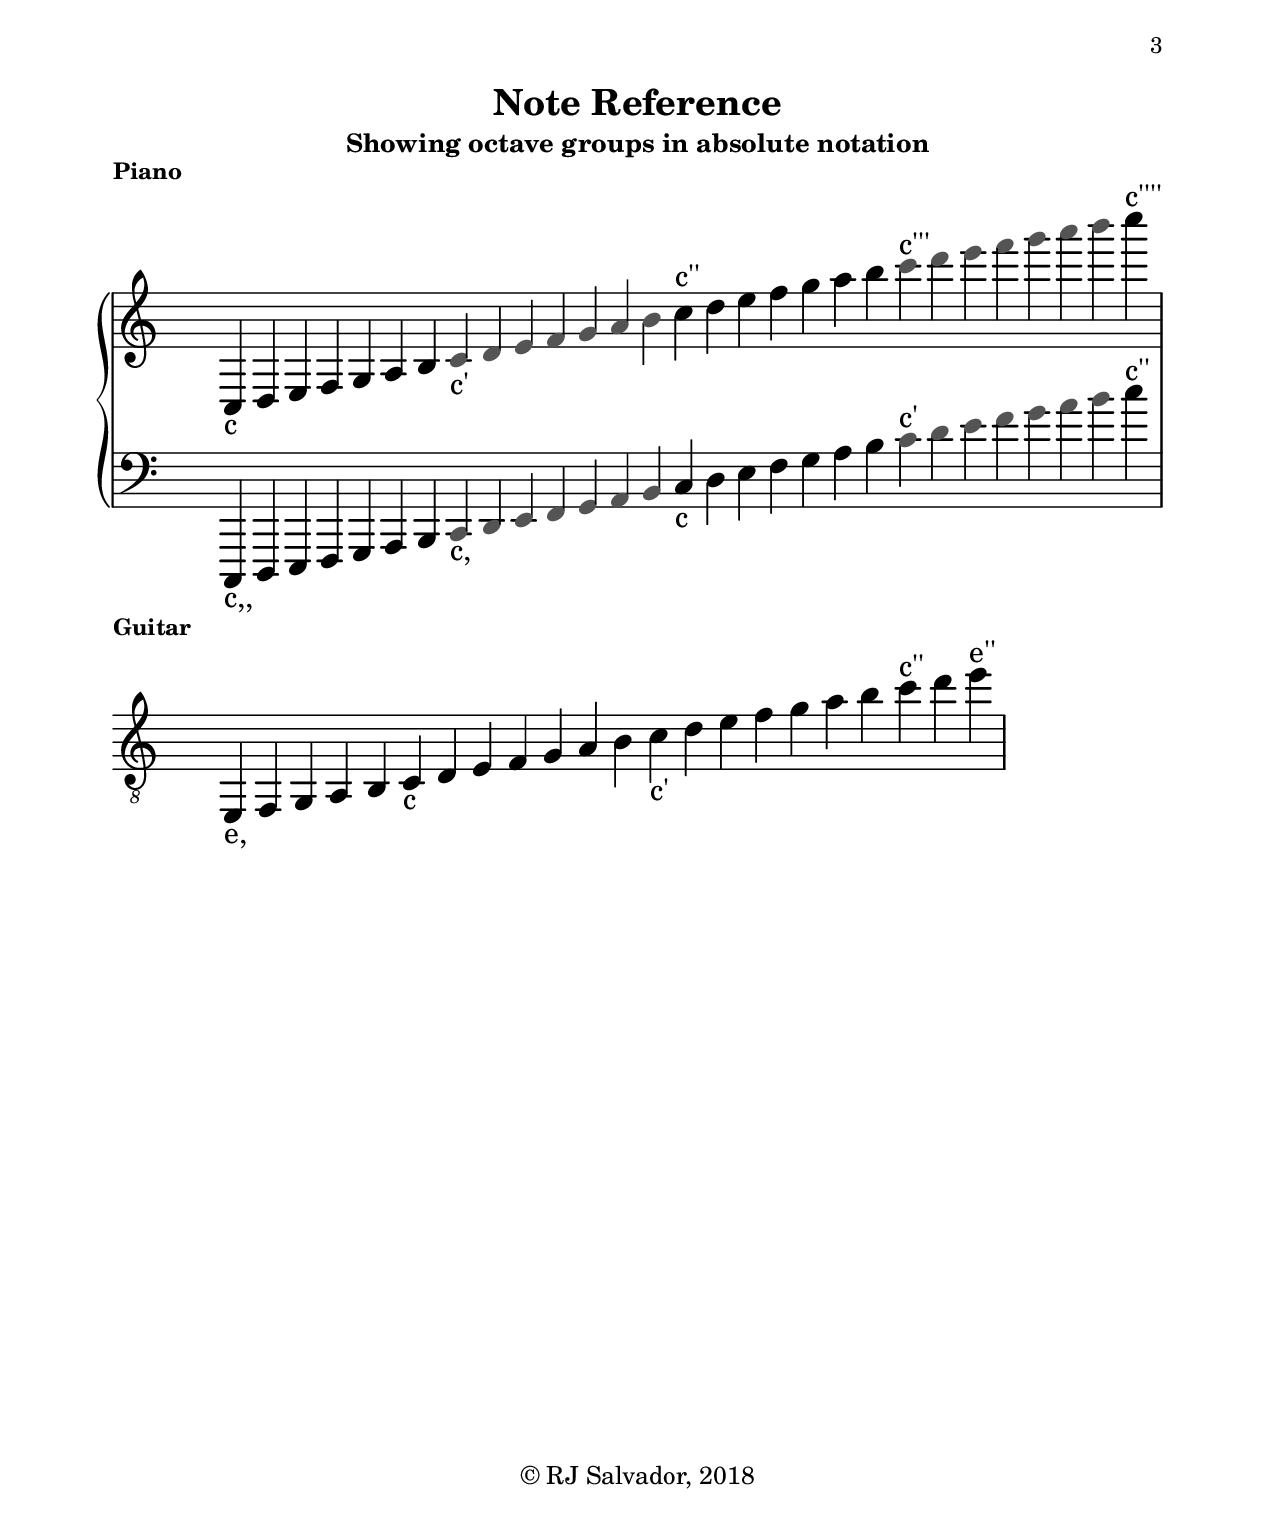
\version "2.18.2"
\language "english"

% File includes
% Used here for including files that store pre-defined variables
authorName = "RJ Salvador"
authorEmail = "rjsalvadorr@gmail.com"

trebleStaffNoteReference = {
  \clef "treble"
  \time 29/4
  \key c \major

  c4_"c" d e f g a b
  \override NoteHead.color = #(x11-color 'grey33)
  c'_"c'" d' e' f' g' a' b'
  \override NoteHead.color = #black
  c''^"c''" d'' e'' f'' g'' a'' b''
  \override NoteHead.color = #(x11-color 'grey33)
  c'''^"c'''" d''' e''' f''' g''' a''' b'''
  \override NoteHead.color = #black
  c''''^"c''''"
}

bassStaffNoteReference = {
  \clef "bass"
  \time 29/4
  \key c \major

  c,,4_"c,," d,, e,, f,, g,, a,, b,,
  \override NoteHead.color = #(x11-color 'grey33)
  c,_"c," d, e, f, g, a, b,
  \override NoteHead.color = #black
  c_"c" d e f g a b
  \override NoteHead.color = #(x11-color 'grey33)
  c'^"c'" d' e' f' g' a' b'
  \override NoteHead.color = #black
  c''^"c''"
}

guitarNoteReference = {
  \clef "treble_8"
  \time 22/4
  \key c \major

  e,4_"e," f, g, a, b, c_"c" d
  e f g a b c'_"c'" d'
  e' f' g' a' b' c''^"c''" d''
  e''^"e''"
}


% Global header variables
% Can be overriden in \book and \bookpart blocks
\header {
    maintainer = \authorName
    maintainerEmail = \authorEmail
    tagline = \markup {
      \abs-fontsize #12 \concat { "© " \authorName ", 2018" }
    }
}

% Global paper variables.
% Can be overriden in \book and \bookpart blocks
\paper {
    #(set-paper-size "letter")
    top-margin = 0.66\in
    left-margin = 0.75\in
    right-margin = 0.75\in
    bottom-margin = 0.66\in
}

%%%%%%%%%%%%%%%%%%%%%%%%%%%%%%%%%%%%%%%%%%%%%%%%%%%%%%%%%%%%%%%%%%%%%%%%%%%%%%%
%%%%%%%%%% SCORE

\book {
  % Books can have multiple \bookparts, which can have their own
  % \header and \paper settings.
  \bookpart {
    \header {
      title = "Lilypond Reference"
      subtitle = "Showing how it's done!"
    }

    \paper {
      % This first variable controls the distance between the top of page
      % and the title/subtitle.
      top-markup-spacing.basic-distance = #10
      left-margin = 1.5\in
      right-margin = 1.5\in
    }

    \markup {
      \fill-line {
        \center-column {
          \hspace #0
          \hspace #0
          \wordwrap {
            "This a living document, showing how the lilypond syntax works in actual use."
          }
        }
      }
    }
  }

  \bookpart {
    \paper {
      indent = 0\mm
      print-page-number = false

      top-margin = 1.5\in
      left-margin = 1.75\in
      right-margin = 1.75\in
      bottom-margin = 1.5\in

      tocTitleMarkup = \markup \huge \bold \column {
        \fill-line { \null "Table of Contents" \null }
        \hspace #1
      }
      tocItemMarkup = \tocItemWithDotsMarkup
    }

    \markuplist \table-of-contents
  }

  \bookpart {
    \tocItem \markup { "Note Reference" }
    \header {
      title = "Note Reference"
      subtitle = "Showing octave groups in absolute notation"
    }
    \paper {
      top-markup-spacing.basic-distance = #5
      % Controls spacing between systems/staff-groups
      system-system-spacing.basic-distance = #18
    }

    \score {
      \layout {
        indent = 0.0\cm
        #(layout-set-staff-size 26)
      }
      \header {
        piece = \markup { \bold "Piano" }
      }

      \new PianoStaff <<
        \new Staff = "pianoTreble" <<
          \override Score.BarNumber.transparent = ##t
          \override Staff.TimeSignature.break-visibility = ##(#f #f #f)
          \override Staff.TimeSignature.transparent = ##t
          \trebleStaffNoteReference
        >>
        \new Staff = "pianoBass" <<
          \override Score.BarNumber.transparent = ##t
          \override Staff.TimeSignature.break-visibility = ##(#f #f #f)
          \override Staff.TimeSignature.transparent = ##t
          \bassStaffNoteReference
        >>
      >>
    }

    \score {
      \layout {
        \omit Voice.StringNumber
        indent = 0.0\cm
        #(layout-set-staff-size 26)
      }
      \header {
        piece = \markup { \bold "Guitar" }
      }

      \new Staff <<
        \override Score.BarNumber.transparent = ##t
        \override Staff.TimeSignature.break-visibility = ##(#f #f #f)
        \override Staff.TimeSignature.transparent = ##t
        \guitarNoteReference
      >>
    }
  }
}
